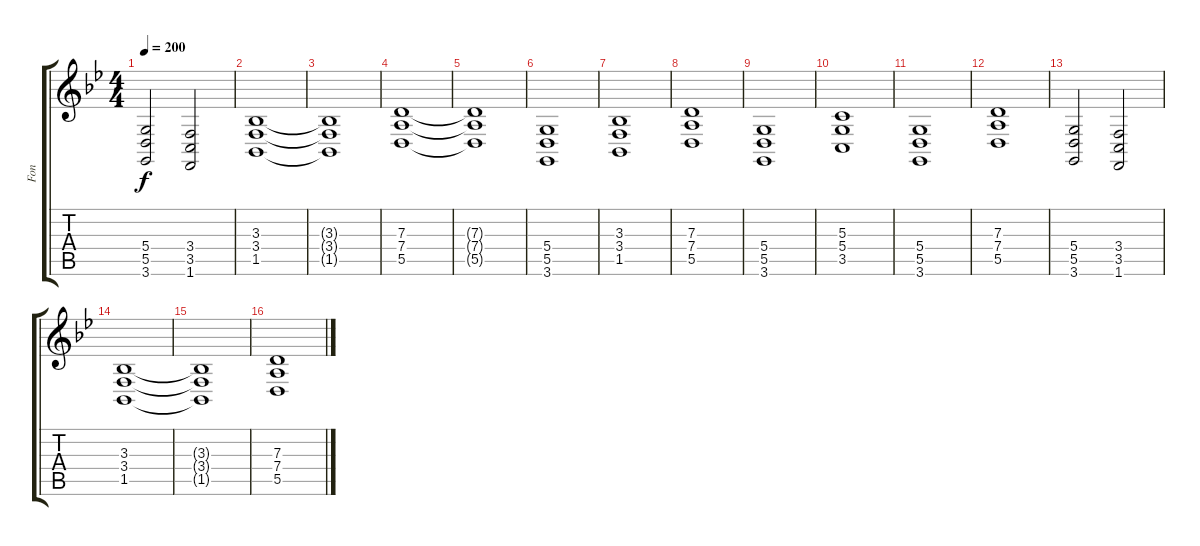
\track ("Fon" "Fon") {instrument stringensemble1}
\staff {score tabs}
\tuning (E4 B3 G3 D3 A2 E2) {hide}
\ts (4 4)
\tempo 200
\clef g2
\ks bb
(5.4 5.5 3.6).2{dy f} (3.4 3.5 1.6).2 |
(3.3 3.4 1.5).1 |
(3.3{t} 3.4{t} 1.5{t}).1 |
(7.3 7.4 5.5).1 |
(7.3{t} 7.4{t} 5.5{t}).1 |
(5.4 5.5 3.6).1 |
(3.3 3.4 1.5).1 |
(7.3 7.4 5.5).1 |
(5.4 5.5 3.6).1 |
(5.3 5.4 3.5).1 |
(5.4 5.5 3.6).1 |
(7.3 7.4 5.5).1 |
(5.4 5.5 3.6).2 (3.4 3.5 1.6).2 |
(3.3 3.4 1.5).1 |
(3.3{t} 3.4{t} 1.5{t}).1 |
(7.3 7.4 5.5).1
